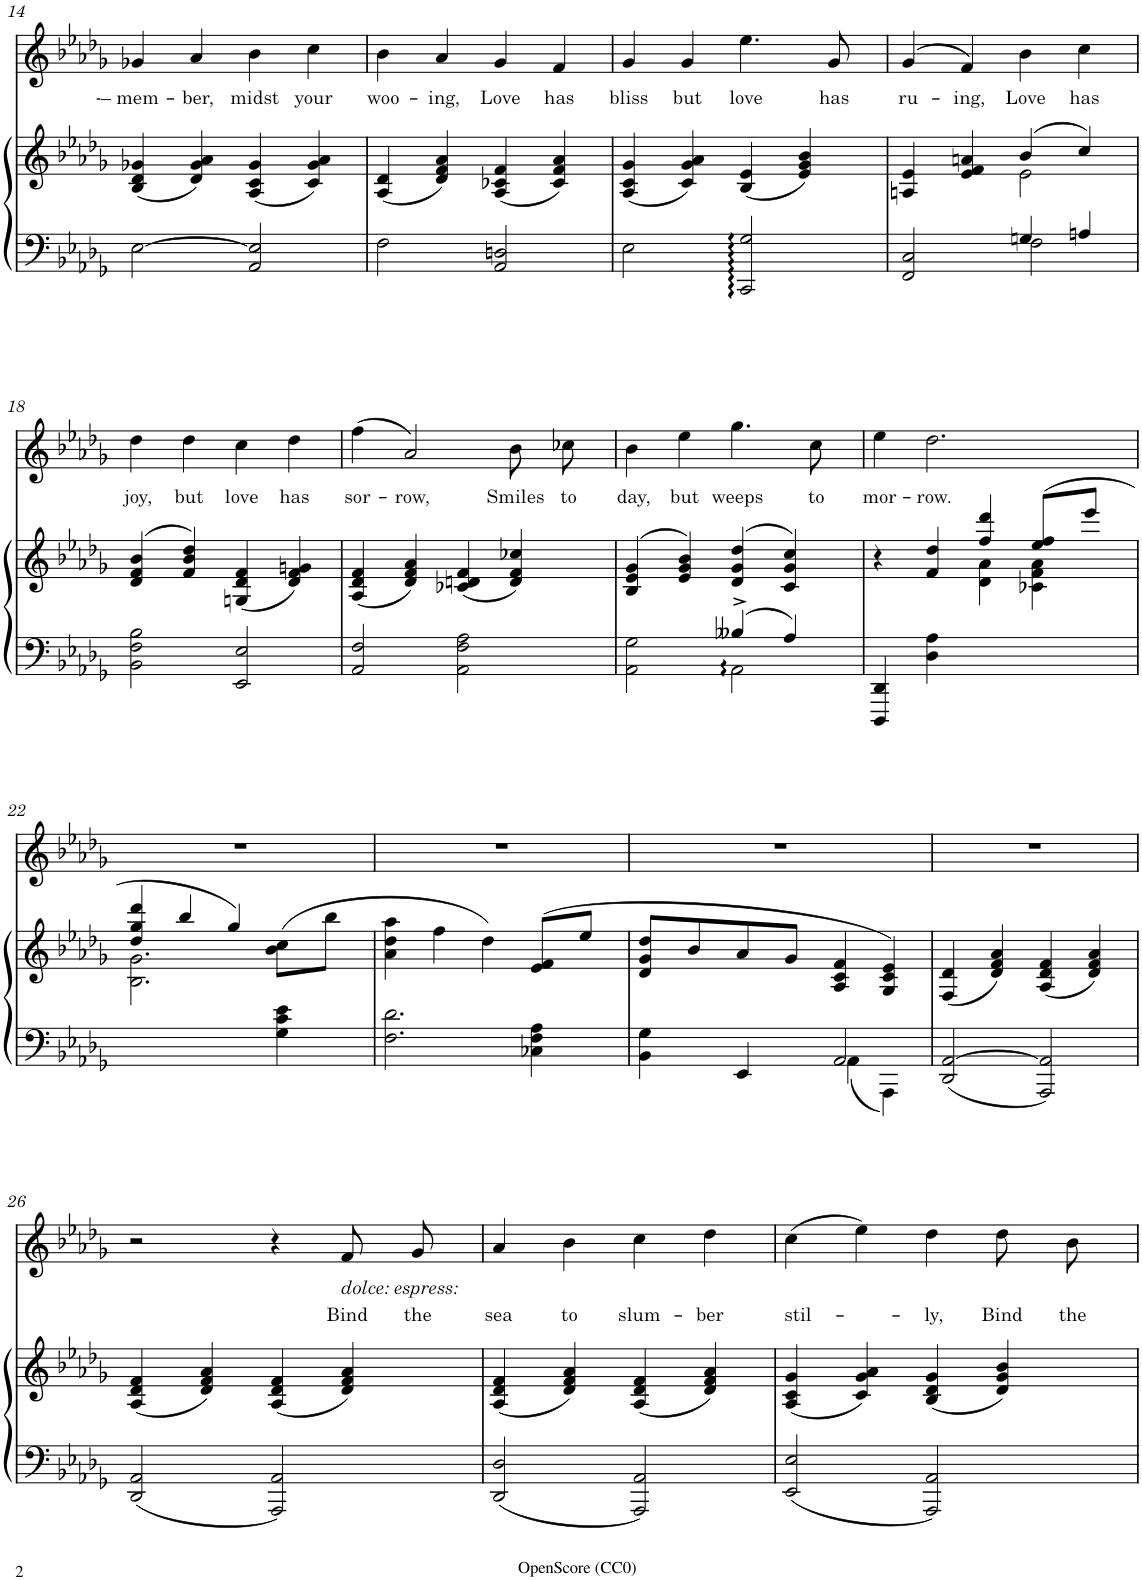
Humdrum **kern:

**kern	**kern	**kern	**text
*part2	*part2	*part1	*part1
*staff3	*staff2	*staff1	*staff1
*I"Piano	*	*I"Voice	*
*I'Pno	*	*	*
!!LO:PB:g=z
*clefF4	*clefG2	*clefG2	*
*k[b-e-a-d-g-]	*k[b-e-a-d-g-]	*k[b-e-a-d-g-]	*
*M4/4	*M4/4	*M4/4	*
*met(c)	*met(c)	*met(c)	*
=14	=14	=14	=14
!	!	!	!LO:LY:b
[2E-\	(4B-/ 4d-/ 4g-X/	4g-X/	-– mem-
!	!	!	!LO:LY:b
.	4d-/ 4g-/ 4a-/)	4a-/	-ber,
!	!	!	!LO:LY:b
2AA-/ 2E-/]	(4A-/ 4c/ 4g-/	4b-\	midst
!	!	!	!LO:LY:b
.	4c/ 4g-/ 4a-/)	4cc\	your
=15	=15	=15	=15
!	!	!	!LO:LY:b
2F\	(4A-/ 4d-/	4b-\	woo-
!	!	!	!LO:LY:b
.	4d-/ 4f/ 4a-/)	4a-/	-ing,
!	!	!	!LO:LY:b
2AA-/ 2Dn/	(4A-/ 4c-X/ 4f/	4g-/	Love
!	!	!	!LO:LY:b
.	4c-/ 4f/ 4a-/)	4f/	has
=16	=16	=16	=16
!	!	!	!LO:LY:b
2E-\	(4A-/ 4c/ 4g-/	4g-/	bliss
!	!	!	!LO:LY:b
.	4c/ 4g-/ 4a-/)	4g-/	but
!	!	!	!LO:LY:b
2CC/ 2G-/	(4B-/ 4e-/	4.ee-\	love
.	4e-/ 4g-/ 4b-/)	.	.
!	!	!	!LO:LY:b
.	.	8g-/	has
=17	=17	=17	=17
*^	*^	*	*
!	!	!	!	!	!LO:LY:b
2FF/ 2C/	2ryy	4An/ 4e-/	2ryy	(>4g-/	ru-
!	!	!	!	!	!LO:LY:b
.	.	4e-/ 4f/ 4an/	.	4f/)	-ing,
!	!	!	!	!	!LO:LY:b
4Gn/	2F\	(4b-/	2e-\	4b-\	Love
!	!	!	!	!	!LO:LY:b
4An/	.	4cc/)	.	4cc\	has
*v	*v	*	*	*	*
*	*v	*v	*	*
!!LO:LB:g=z
=18	=18	=18	=18
!	!	!	!LO:LY:b
2BB-\ 2F\ 2B-\	(>4d-/ 4f/ 4b-/	4dd-\	joy,
!	!	!	!LO:LY:b
.	4f/ 4b-/ 4dd-/)	4dd-\	but
!	!	!	!LO:LY:b
2EE-/ 2E-/	(4Gn/ 4d-/ 4f/	4cc\	love
!	!	!	!LO:LY:b
.	4d-/ 4f/ 4gn/)	4dd-\	has
=19	=19	=19	=19
!	!	!	!LO:LY:b
2AA-/ 2F/	(4A-/ 4d-/ 4f/	(4ff\	sor-
!	!	!	!LO:LY:b
.	4d-/ 4f/ 4a-/)	2a-/)	-row,
2AA-\ 2F\ 2A-\	(4c-X/ 4dn/ 4f/	.	.
!	!	!	!LO:LY:b
.	4d/ 4f/ 4cc-X/)	8b-\L	Smiles
!	!	!	!LO:LY:b
.	.	8cc-X\J	to
=20	=20	=20	=20
*^	*	*	*
!	!	!	!	!LO:LY:b
2AA-\ 2G-\	2ryy	(>4B-/ 4e-/ 4g-/	4b-\	day,
!	!	!	!	!LO:LY:b
.	.	4e-/ 4g-/ 4b-/)	4ee-\	but
!	!	!	!	!LO:LY:b
4B--X^/	2AA-\	(>4d-/ 4g-/ 4dd-/	4.gg-\	weeps
4A-/	.	4c/ 4g-/ 4cc/)	.	.
!	!	!	!	!LO:LY:b
.	.	.	8cc\	to
*v	*v	*	*	*
=21	=21	=21	=21
*	*^	*	*
!	!	!	!	!LO:LY:b
4DDD-/ 4DD-/	4r	2ryy	4ee-\	mor-
!	!	!	!	!LO:LY:b
4D-\ 4A-\	4f/ 4dd-/	.	2.dd-\	-row.
2ryy	4ff/ 4ddd-/	4d-\ 4a-\	.	.
.	(>8ee-/ 8ff/L	4c-X\ 4f\ 4a-\	.	.
.	8eee-/J	.	.	.
!!LO:LB:g=z
=22	=22	=22	=22	=22
2.ryy	4dd-/ 4gg-/ 4ddd-/	2.B-\ 2.g-\	1r	.
.	4bb-/	.	.	.
.	4gg-/)	.	.	.
4G-\ 4c\ 4e-\	(8b-\ 8cc\L	4ryy	.	.
.	8bb-\J	.	.	.
*	*v	*v	*	*
=23	=23	=23	=23
2.F\ 2.d-\	4a-\ 4dd-\ 4aa-\	1r	.
.	4ff\	.	.
.	4dd-\)	.	.
4C-X\ 4F\ 4A-\	(>8e-/ 8f/L	.	.
.	8ee-/J	.	.
=24	=24	=24	=24
*^	*	*	*
4BB-\ 4G-\	2ryy	8d-/ 8g-/ 8dd-/L	1r	.
.	.	8b-/	.	.
4EE-/	.	8a-/	.	.
.	.	8g-/J	.	.
2AA-/	4AA-\	4A-/ 4c/ 4f/	.	.
.	4AAA-\	4G-/ 4c/ 4e-/)	.	.
*v	*v	*	*	*
=25	=25	=25	=25
2DD-/ [2AA-/	(4F/ 4d-/	1r	.
.	4d-/ 4f/ 4a-/)	.	.
2AAA-/ 2AA-/]	(4A-/ 4d-/ 4f/	.	.
.	4d-/ 4f/ 4a-/)	.	.
!!LO:LB:g=z
=26	=26	=26	=26
2DD-/ 2AA-/	(4A-/ 4d-/ 4f/	2r	.
.	4d-/ 4f/ 4a-/)	.	.
2AAA-/ 2AA-/	(4A-/ 4d-/ 4f/	4r	.
!	!	!LO:TX:b:i:t=dolce&colon; espress&colon;	!
!	!	!	!LO:LY:b
.	4d-/ 4f/ 4a-/)	8f/L	Bind
!	!	!	!LO:LY:b
.	.	8g-/J	the
=27	=27	=27	=27
!	!	!	!LO:LY:b
2DD-/ 2D-/	(4A-/ 4d-/ 4f/	4a-/	sea
!	!	!	!LO:LY:b
.	4d-/ 4f/ 4a-/)	4b-\	to
!	!	!	!LO:LY:b
2AAA-/ 2AA-/	(4A-/ 4d-/ 4f/	4cc\	slum-
!	!	!	!LO:LY:b
.	4d-/ 4f/ 4a-/)	4dd-\	-ber
=28	=28	=28	=28
!	!	!	!LO:LY:b
2EE-/ 2E-/	(4A-/ 4c/ 4g-/	(4cc\	stil-
.	4c/ 4g-/ 4a-/)	4ee-\)	.
!	!	!	!LO:LY:b
2AAA-/ 2AA-/	(4B-/ 4d-/ 4g-/	4dd-\	-ly,
!	!	!	!LO:LY:b
.	4d-/ 4g-/ 4b-/)	8dd-\L	Bind
!	!	!	!LO:LY:b
.	.	8b-\J	the
=	=	=	=
*-	*-	*-	*-
